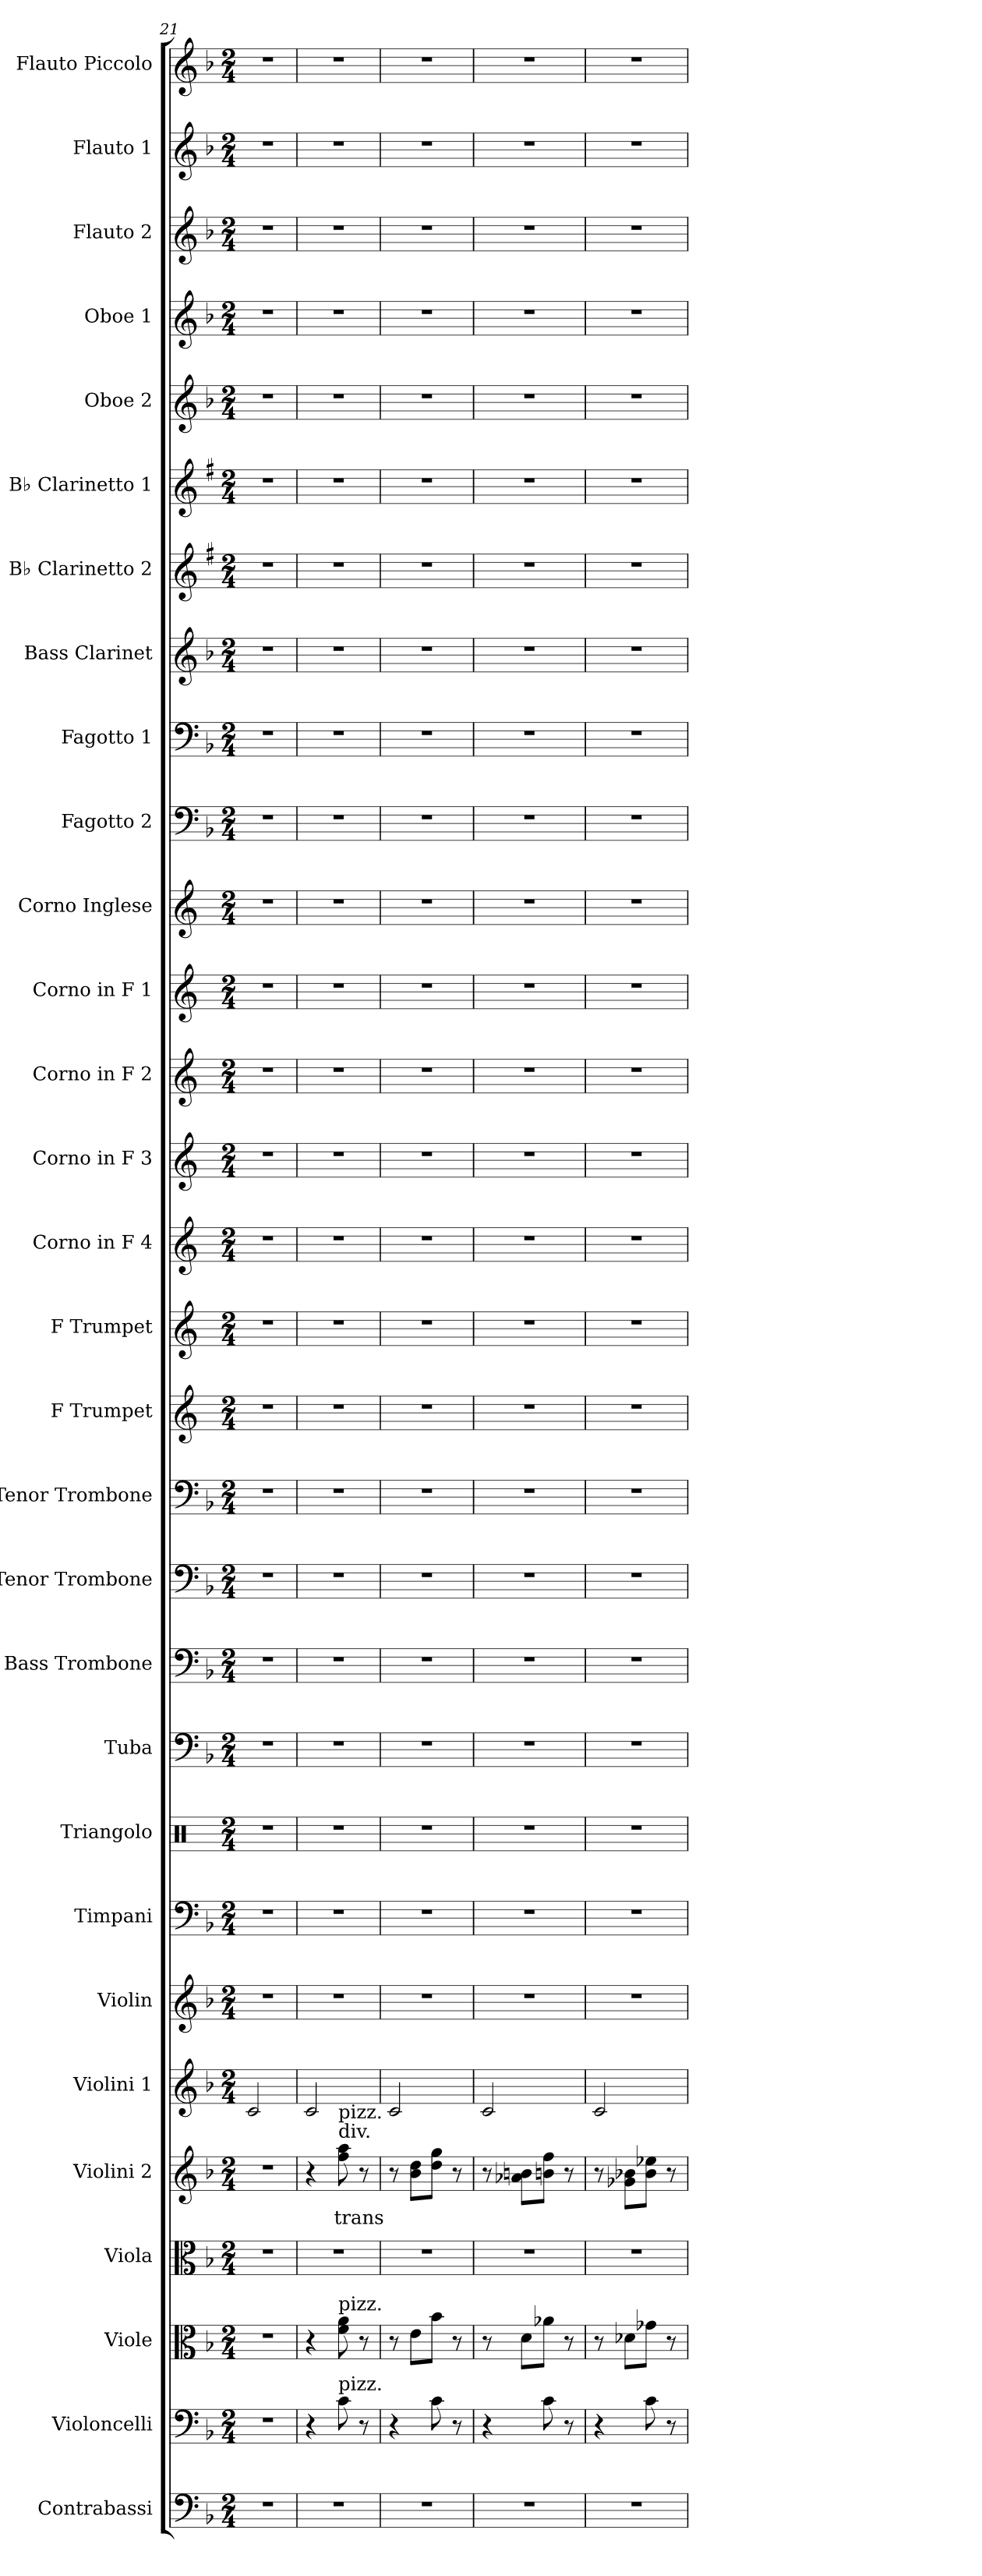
**kern	**kern	**dynam	**kern	**dynam	**kern	**kern	**text	**dynam	**kern	**kern	**kern	**kern	**kern	**kern	**kern	**kern	**kern	**kern	**kern	**kern	**kern	**kern	**kern	**kern	**kern	**kern	**kern	**kern	**kern	**kern	**kern	**kern	**kern
*part30	*part29	*part29	*part28	*part28	*part27	*part26	*part26	*part26	*part25	*part24	*part23	*part22	*part21	*part20	*part19	*part18	*part17	*part16	*part15	*part14	*part13	*part12	*part11	*part10	*part9	*part8	*part7	*part6	*part5	*part4	*part3	*part2	*part1
*staff30	*staff29	*staff29	*staff28	*staff28	*staff27	*staff26	*staff26	*staff26	*staff25	*staff24	*staff23	*staff22	*staff21	*staff20	*staff19	*staff18	*staff17	*staff16	*staff15	*staff14	*staff13	*staff12	*staff11	*staff10	*staff9	*staff8	*staff7	*staff6	*staff5	*staff4	*staff3	*staff2	*staff1
*I"Contrabassi	*I"Violoncelli	*	*I"Viole	*	*I"Viola	*I"Violini 2	*	*	*I"Violini  1	*I"Violin	*I"Timpani	*I"Triangolo	*I"Tuba	*I"Bass Trombone	*I"Tenor Trombone	*I"Tenor Trombone	*I"F Trumpet	*I"F Trumpet	*I"Corno in F 4	*I"Corno in F 3	*I"Corno in F 2	*I"Corno in F 1	*I"Corno Inglese	*I"Fagotto 2	*I"Fagotto 1	*I"Bass Clarinet	*I"B♭ Clarinetto 2	*I"B♭ Clarinetto 1	*I"Oboe 2	*I"Oboe 1	*I"Flauto 2	*I"Flauto 1	*I"Flauto Piccolo
*I'Cb.	*I'Vc.	*	*I'Vle.	*	*I'Vla.	*I'Vln. 2	*	*	*I'Vln. 1	*I'Vln.	*I'Timp.	*I'Trg.	*I'Tba.	*I'B. Tbn.	*I'T. Tbn.	*I'T. Tbn.	*I'F Tpt.	*I'F Tpt.	*I'Corno 4	*I'Corno 3	*I'Corno 2	*I'Corno 1	*I'Cor.I.	*I'Fag. 2	*I'Fag. 1	*I'B. Cl.	*I'Cl. 2	*I'Cl. 1	*I'Ob. 2	*I'Ob. 1	*I'Fl. 2	*I'Fl. 1	*I'Fl. picc.
*clefF4	*clefF4	*	*clefC3	*	*clefC3	*clefG2	*	*	*clefG2	*clefG2	*clefF4	*clefX	*clefF4	*clefF4	*clefF4	*clefF4	*clefG2	*clefG2	*clefG2	*clefG2	*clefG2	*clefG2	*clefG2	*clefF4	*clefF4	*clefG2	*clefG2	*clefG2	*clefG2	*clefG2	*clefG2	*clefG2	*clefG2
*ITrd7c12	*	*	*	*	*	*	*	*	*	*	*	*	*	*	*	*	*ITrd-3c-5	*ITrd-3c-5	*ITrd4c7	*ITrd4c7	*ITrd4c7	*ITrd4c7	*ITrd4c7	*	*	*ITrd8c14	*ITrd1c2	*ITrd1c2	*	*	*	*	*ITrd-7c-12
*k[b-]	*k[b-]	*	*k[b-]	*	*k[b-]	*k[b-]	*	*	*k[b-]	*k[b-]	*k[b-]	*k[]	*k[b-]	*k[b-]	*k[b-]	*k[b-]	*k[b-]	*k[b-]	*k[b-]	*k[b-]	*k[b-]	*k[b-]	*k[b-]	*k[b-]	*k[b-]	*k[b-]	*k[b-]	*k[b-]	*k[b-]	*k[b-]	*k[b-]	*k[b-]	*k[b-]
*M2/4	*M2/4	*	*M2/4	*	*M2/4	*M2/4	*	*	*M2/4	*M2/4	*M2/4	*M2/4	*M2/4	*M2/4	*M2/4	*M2/4	*M2/4	*M2/4	*M2/4	*M2/4	*M2/4	*M2/4	*M2/4	*M2/4	*M2/4	*M2/4	*M2/4	*M2/4	*M2/4	*M2/4	*M2/4	*M2/4	*M2/4
=21	=21	=21	=21	=21	=21	=21	=21	=21	=21	=21	=21	=21	=21	=21	=21	=21	=21	=21	=21	=21	=21	=21	=21	=21	=21	=21	=21	=21	=21	=21	=21	=21	=21
2r	2r	.	2r	.	2r	2r	.	.	2c/	2r	2r	2r	2r	2r	2r	2r	2r	2r	2r	2r	2r	2r	2r	2r	2r	2r	2r	2r	2r	2r	2r	2r	2r
=22	=22	=22	=22	=22	=22	=22	=22	=22	=22	=22	=22	=22	=22	=22	=22	=22	=22	=22	=22	=22	=22	=22	=22	=22	=22	=22	=22	=22	=22	=22	=22	=22	=22
2r	4r	.	4r	.	2r	4r	.	.	2c/	2r	2r	2r	2r	2r	2r	2r	2r	2r	2r	2r	2r	2r	2r	2r	2r	2r	2r	2r	2r	2r	2r	2r	2r
!	!	!	!	!	!	!LO:TX:a:t=div.	!	!	!	!	!	!	!	!	!	!	!	!	!	!	!	!	!	!	!	!	!	!	!	!	!	!	!
!	!	!	!	!	!	!LO:TX:a:t=pizz.	!	!	!	!	!	!	!	!	!	!	!	!	!	!	!	!	!	!	!	!	!	!	!	!	!	!	!
!	!	!	!LO:TX:a:t=pizz.	!	!	!	!	!	!	!	!	!	!	!	!	!	!	!	!	!	!	!	!	!	!	!	!	!	!	!	!	!	!
!	!LO:TX:a:t=pizz.	!	!	!	!	!	!	!	!	!	!	!	!	!	!	!	!	!	!	!	!	!	!	!	!	!	!	!	!	!	!	!	!
!	!	!LO:DY:b	!	!	!	!	!LO:LY:b:color=#FF0000	!	!	!	!	!	!	!	!	!	!	!	!	!	!	!	!	!	!	!	!	!	!	!	!	!	!
!	!	!LO:DY:n=1:b	!	!LO:DY:b	!	!	!	!	!	!	!	!	!	!	!	!	!	!	!	!	!	!	!	!	!	!	!	!	!	!	!	!	!
!	!	!	!	!LO:DY:n=1:b	!	!	!	!LO:DY:b	!	!	!	!	!	!	!	!	!	!	!	!	!	!	!	!	!	!	!	!	!	!	!	!	!
!	!	!	!	!	!	!	!	!LO:DY:n=1:b	!	!	!	!	!	!	!	!	!	!	!	!	!	!	!	!	!	!	!	!	!	!	!	!	!
.	8c\	other-dynamics pp	8f\ 8a\	other-dynamics pp	.	8ff\ 8aa\	trans	other-dynamics pp	.	.	.	.	.	.	.	.	.	.	.	.	.	.	.	.	.	.	.	.	.	.	.	.	.
.	8r	.	8r	.	.	8r	.	.	.	.	.	.	.	.	.	.	.	.	.	.	.	.	.	.	.	.	.	.	.	.	.	.	.
=23	=23	=23	=23	=23	=23	=23	=23	=23	=23	=23	=23	=23	=23	=23	=23	=23	=23	=23	=23	=23	=23	=23	=23	=23	=23	=23	=23	=23	=23	=23	=23	=23	=23
2r	4r	.	8r	.	2r	8r	.	.	2c/	2r	2r	2r	2r	2r	2r	2r	2r	2r	2r	2r	2r	2r	2r	2r	2r	2r	2r	2r	2r	2r	2r	2r	2r
.	.	.	8e\L	.	.	8b-\ 8dd\L	.	.	.	.	.	.	.	.	.	.	.	.	.	.	.	.	.	.	.	.	.	.	.	.	.	.	.
.	8c\	.	8b-\J	.	.	8dd\ 8gg\J	.	.	.	.	.	.	.	.	.	.	.	.	.	.	.	.	.	.	.	.	.	.	.	.	.	.	.
.	8r	.	8r	.	.	8r	.	.	.	.	.	.	.	.	.	.	.	.	.	.	.	.	.	.	.	.	.	.	.	.	.	.	.
=24	=24	=24	=24	=24	=24	=24	=24	=24	=24	=24	=24	=24	=24	=24	=24	=24	=24	=24	=24	=24	=24	=24	=24	=24	=24	=24	=24	=24	=24	=24	=24	=24	=24
2r	4r	.	8r	.	2r	8r	.	.	2c/	2r	2r	2r	2r	2r	2r	2r	2r	2r	2r	2r	2r	2r	2r	2r	2r	2r	2r	2r	2r	2r	2r	2r	2r
.	.	.	8d\L	.	.	8a-X\ 8bn\L	.	.	.	.	.	.	.	.	.	.	.	.	.	.	.	.	.	.	.	.	.	.	.	.	.	.	.
.	8c\	.	8a-X\J	.	.	8bn\ 8ff\J	.	.	.	.	.	.	.	.	.	.	.	.	.	.	.	.	.	.	.	.	.	.	.	.	.	.	.
.	8r	.	8r	.	.	8r	.	.	.	.	.	.	.	.	.	.	.	.	.	.	.	.	.	.	.	.	.	.	.	.	.	.	.
=25	=25	=25	=25	=25	=25	=25	=25	=25	=25	=25	=25	=25	=25	=25	=25	=25	=25	=25	=25	=25	=25	=25	=25	=25	=25	=25	=25	=25	=25	=25	=25	=25	=25
2r	4r	.	8r	.	2r	8r	.	.	2c/	2r	2r	2r	2r	2r	2r	2r	2r	2r	2r	2r	2r	2r	2r	2r	2r	2r	2r	2r	2r	2r	2r	2r	2r
.	.	.	8d-X\L	.	.	8g-X\ 8b-X\L	.	.	.	.	.	.	.	.	.	.	.	.	.	.	.	.	.	.	.	.	.	.	.	.	.	.	.
.	8c\	.	8g-X\J	.	.	8b-\ 8ee-X\J	.	.	.	.	.	.	.	.	.	.	.	.	.	.	.	.	.	.	.	.	.	.	.	.	.	.	.
.	8r	.	8r	.	.	8r	.	.	.	.	.	.	.	.	.	.	.	.	.	.	.	.	.	.	.	.	.	.	.	.	.	.	.
=	=	=	=	=	=	=	=	=	=	=	=	=	=	=	=	=	=	=	=	=	=	=	=	=	=	=	=	=	=	=	=	=	=
*-	*-	*-	*-	*-	*-	*-	*-	*-	*-	*-	*-	*-	*-	*-	*-	*-	*-	*-	*-	*-	*-	*-	*-	*-	*-	*-	*-	*-	*-	*-	*-	*-	*-
